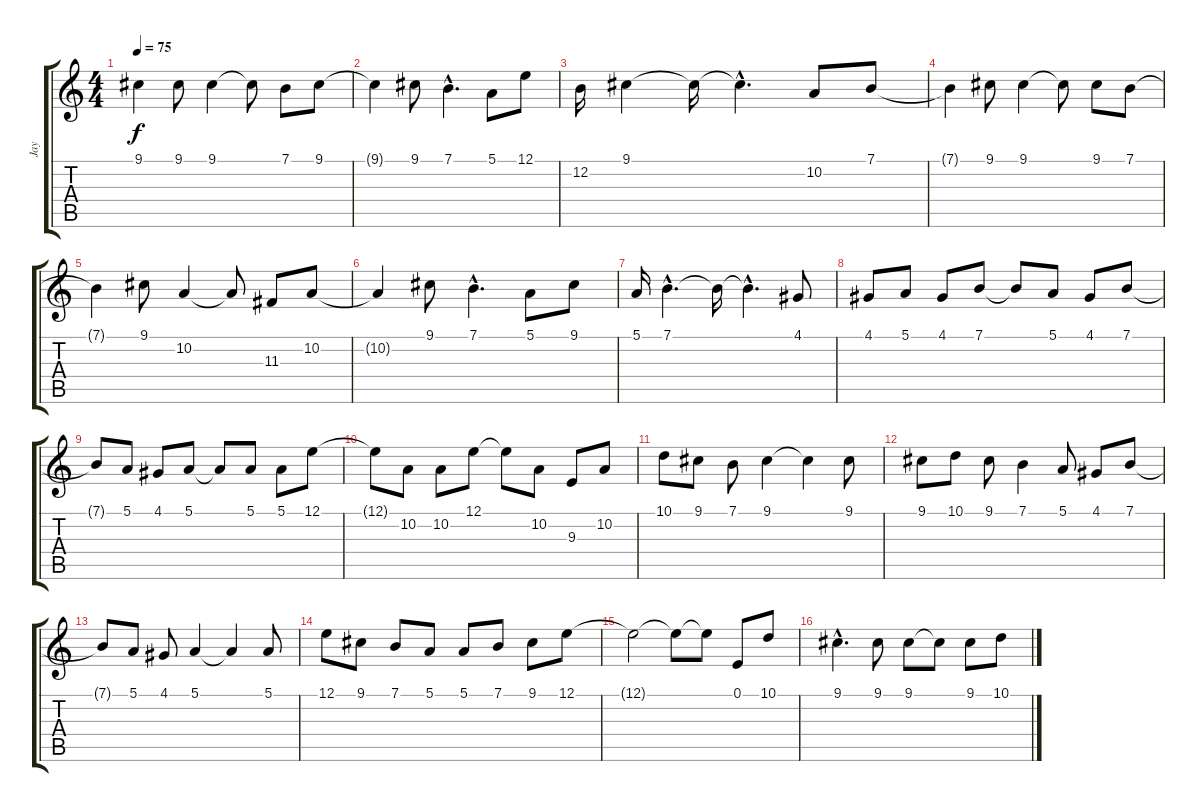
\track ("Jay" "Jay") {instrument vibraphone}
\staff {score tabs}
\tuning (E4 B3 G3 D3 A2 E2) {hide}
\ts (4 4)
\tempo 75
\clef g2
\ks c
9.1{t}.4{dy f} 9.1.8 9.1.4 9.1{t}.8 7.1.8 9.1.8 |
9.1{t}.4 9.1.8 7.1{hac}.4{d} 5.1.8 12.1.8 |
12.2.16 9.1.4 9.1{t}.16 9.1{hac t}.4{d} 10.2.8 7.1.8 |
7.1{t}.4 9.1.8 9.1.4 9.1{t}.8 9.1.8 7.1.8 |
7.1{t}.4 9.1.8 10.2.4 10.2{t}.8 11.3.8 10.2.8 |
10.2{t}.4 9.1.8 7.1{hac}.4{d} 5.1.8 9.1.8 |
5.1.16 7.1{hac}.4{d} 7.1{t}.16 7.1{hac t}.4{d} 4.1.8 |
4.1.8 5.1.8 4.1.8 7.1.8 7.1{t}.8 5.1.8 4.1.8 7.1.8 |
7.1{t}.8 5.1.8 4.1.8 5.1.8 5.1{t}.8 5.1.8 5.1.8 12.1.8 |
12.1{t}.8 10.2.8 10.2.8 12.1.8 12.1{t}.8 10.2.8 9.3.8 10.2.8 |
10.1.8 9.1.8 7.1.8 9.1.4 9.1{t}.4 9.1.8 |
9.1.8 10.1.8 9.1.8 7.1.4 5.1.8 4.1.8 7.1.8 |
7.1{t}.8 5.1.8 4.1.8 5.1.4 5.1{t}.4 5.1.8 |
12.1.8 9.1.8 7.1.8 5.1.8 5.1.8 7.1.8 9.1.8 12.1.8 |
12.1{t}.2 12.1{t}.8 12.1{t}.8 0.1.8 10.1.8 |
9.1{hac}.4{d} 9.1.8 9.1.8 9.1{t}.8 9.1.8 10.1.8
